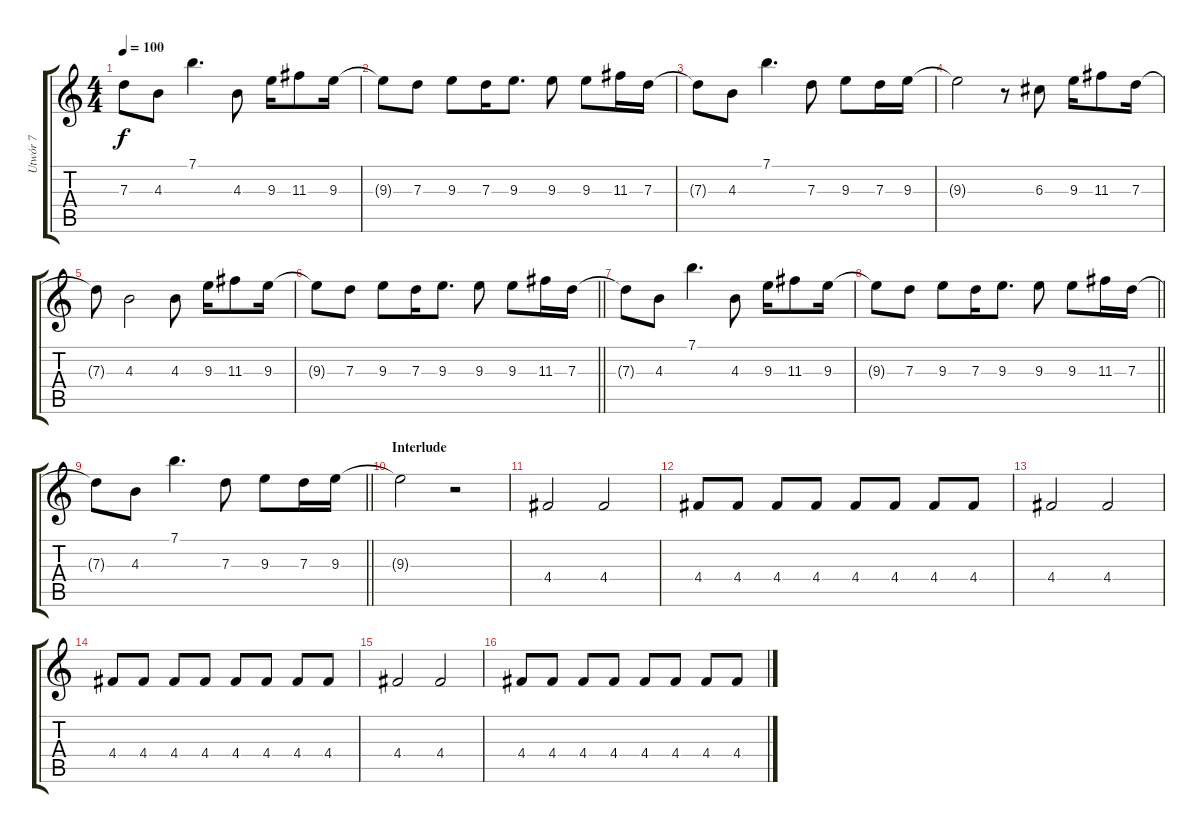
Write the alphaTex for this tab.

\track ("Utwór 7" "Utwór 7") {instrument acousticguitarnylon}
\staff {score tabs}
\tuning (E4 B3 G3 D3 A2 E2) {hide}
\ts (4 4)
\tempo 100
\clef g2
\ks c
7.3{t}.8{dy f} 4.3.8 7.1.4{d} 4.3.8 9.3.16 11.3.8 9.3.16 |
9.3{t}.8 7.3.8 9.3.8 7.3.16 9.3.8{d} 9.3.8 9.3.8 11.3.16 7.3.16 |
7.3{t}.8 4.3.8 7.1.4{d} 7.3.8 9.3.8 7.3.16 9.3.16 |
9.3{t}.2 r.8 6.3.8 9.3.16 11.3.8 7.3.16 |
7.3{t}.8 4.3.2 4.3.8 9.3.16 11.3.8 9.3.16 |
\barLineRight lightlight
9.3{t}.8 7.3.8 9.3.8 7.3.16 9.3.8{d} 9.3.8 9.3.8 11.3.16 7.3.16 |
7.3{t}.8 4.3.8 7.1.4{d} 4.3.8 9.3.16 11.3.8 9.3.16 |
\barLineRight lightlight
9.3{t}.8 7.3.8 9.3.8 7.3.16 9.3.8{d} 9.3.8 9.3.8 11.3.16 7.3.16 |
\barLineRight lightlight
7.3{t}.8 4.3.8 7.1.4{d} 7.3.8 9.3.8 7.3.16 9.3.16 |
\section ("" "Interlude")
9.3{t}.2 r.2 |
4.4.2 4.4.2 |
4.4.8{volume 14} 4.4.8{volume 12} 4.4.8{volume 10} 4.4.8{volume 8} 4.4.8{volume 6} 4.4.8{volume 4} 4.4.8{volume 1} 4.4.8{volume 0} |
4.4.2{volume 14} 4.4.2 |
4.4.8{volume 14} 4.4.8{volume 12} 4.4.8{volume 10} 4.4.8{volume 8} 4.4.8{volume 6} 4.4.8{volume 4} 4.4.8{volume 1} 4.4.8{volume 0} |
4.4.2{volume 14} 4.4.2 |
4.4.8{volume 14} 4.4.8{volume 12} 4.4.8{volume 10} 4.4.8{volume 8} 4.4.8{volume 6} 4.4.8{volume 4} 4.4.8{volume 1} 4.4.8{volume 0}
